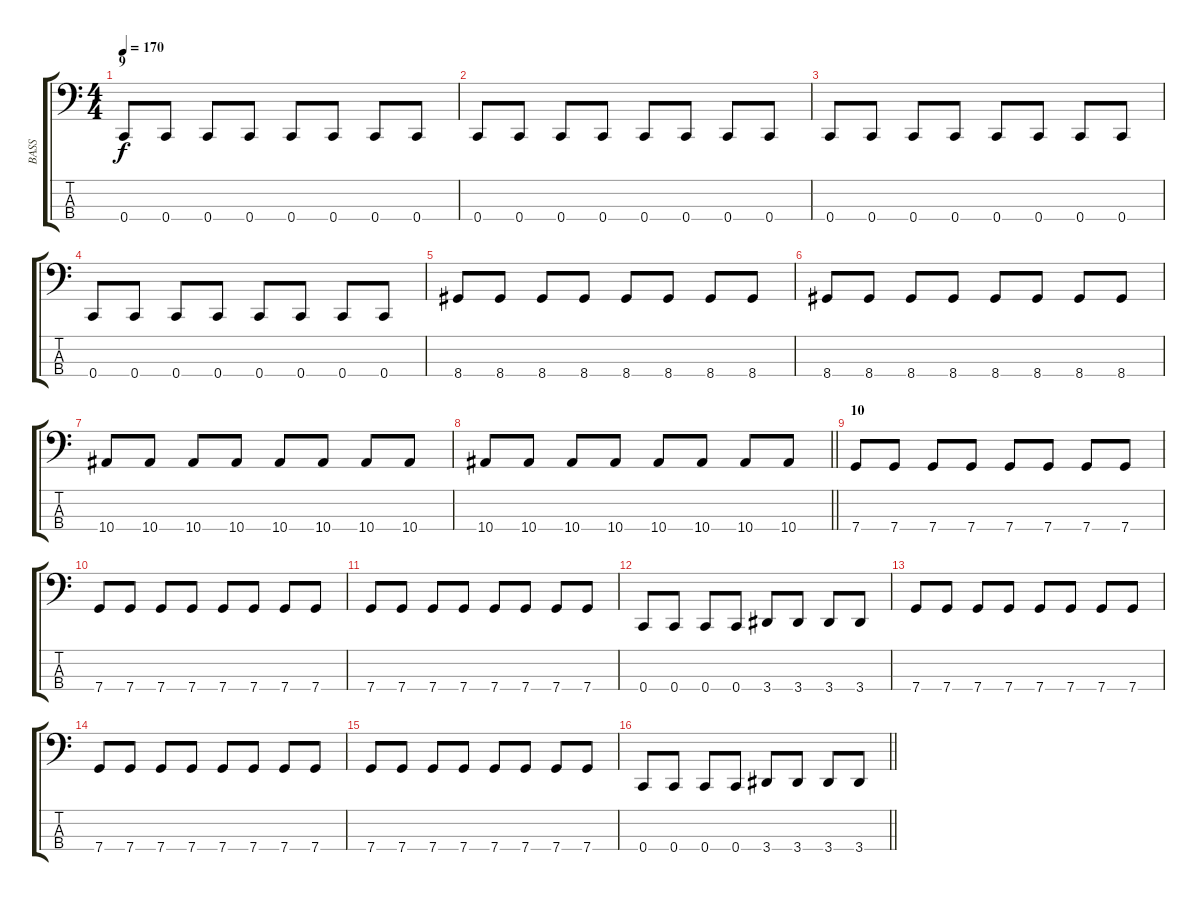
\track ("BASS" "BASS") {instrument electricbassfinger}
\staff {score tabs}
\tuning (F2 C2 G1 C1) {hide}
\ts (4 4)
\section ("" "9")
\tempo 170
\clef f4
\ks c
0.4.8{dy f} 0.4.8 0.4.8 0.4.8 0.4.8 0.4.8 0.4.8 0.4.8 |
0.4.8 0.4.8 0.4.8 0.4.8 0.4.8 0.4.8 0.4.8 0.4.8 |
0.4.8 0.4.8 0.4.8 0.4.8 0.4.8 0.4.8 0.4.8 0.4.8 |
0.4.8 0.4.8 0.4.8 0.4.8 0.4.8 0.4.8 0.4.8 0.4.8 |
8.4.8 8.4.8 8.4.8 8.4.8 8.4.8 8.4.8 8.4.8 8.4.8 |
8.4.8 8.4.8 8.4.8 8.4.8 8.4.8 8.4.8 8.4.8 8.4.8 |
10.4.8 10.4.8 10.4.8 10.4.8 10.4.8 10.4.8 10.4.8 10.4.8 |
\barLineRight lightlight
10.4.8 10.4.8 10.4.8 10.4.8 10.4.8 10.4.8 10.4.8 10.4.8 |
\section ("" "10")
7.4.8 7.4.8 7.4.8 7.4.8 7.4.8 7.4.8 7.4.8 7.4.8 |
7.4.8 7.4.8 7.4.8 7.4.8 7.4.8 7.4.8 7.4.8 7.4.8 |
7.4.8 7.4.8 7.4.8 7.4.8 7.4.8 7.4.8 7.4.8 7.4.8 |
0.4.8 0.4.8 0.4.8 0.4.8 3.4.8 3.4.8 3.4.8 3.4.8 |
7.4.8 7.4.8 7.4.8 7.4.8 7.4.8 7.4.8 7.4.8 7.4.8 |
7.4.8 7.4.8 7.4.8 7.4.8 7.4.8 7.4.8 7.4.8 7.4.8 |
7.4.8 7.4.8 7.4.8 7.4.8 7.4.8 7.4.8 7.4.8 7.4.8 |
\barLineRight lightlight
0.4.8 0.4.8 0.4.8 0.4.8 3.4.8 3.4.8 3.4.8 3.4.8
